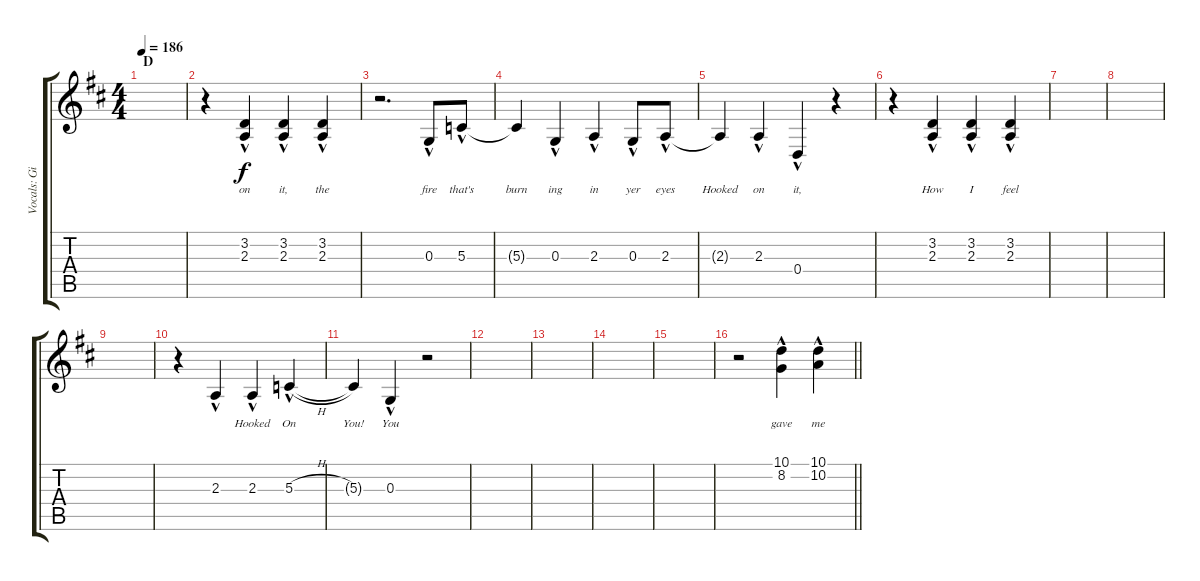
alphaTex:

\track ("Vocals: Gil" "Vocals: Gi") {instrument lead8bassandlead}
\staff {score tabs}
\tuning (E4 B3 G3 D3 A2 E2) {hide}
\ts (4 4)
\section ("" "D")
\tempo 186
\clef g2
\ks d
|
r.4 (3.2{hac} 2.3{hac}).4{lyrics (0 "on") lyrics (1 "") lyrics (2 "") lyrics (3 "") lyrics (4 "")} (3.2{hac} 2.3{hac}).4{lyrics (0 "it,") lyrics (1 "") lyrics (2 "") lyrics (3 "") lyrics (4 "")} (3.2{hac} 2.3{hac}).4{lyrics (0 "the") lyrics (1 "") lyrics (2 "") lyrics (3 "") lyrics (4 "")} |
r.2{d} 0.3{hac}.8{lyrics (0 "fire") lyrics (1 "") lyrics (2 "") lyrics (3 "") lyrics (4 "")} 5.3{hac}.8{lyrics (0 "that's") lyrics (1 "") lyrics (2 "") lyrics (3 "") lyrics (4 "")} |
5.3{t}.4{lyrics (0 "burn") lyrics (1 "") lyrics (2 "") lyrics (3 "") lyrics (4 "")} 0.3{hac}.4{lyrics (0 "ing") lyrics (1 "") lyrics (2 "") lyrics (3 "") lyrics (4 "")} 2.3{hac}.4{lyrics (0 "in") lyrics (1 "") lyrics (2 "") lyrics (3 "") lyrics (4 "")} 0.3{hac}.8{lyrics (0 "yer") lyrics (1 "") lyrics (2 "") lyrics (3 "") lyrics (4 "")} 2.3{hac}.8{lyrics (0 "eyes") lyrics (1 "") lyrics (2 "") lyrics (3 "") lyrics (4 "")} |
2.3{t}.4{lyrics (0 "Hooked") lyrics (1 "") lyrics (2 "") lyrics (3 "") lyrics (4 "")} 2.3{hac}.4{lyrics (0 "on") lyrics (1 "") lyrics (2 "") lyrics (3 "") lyrics (4 "")} 0.4{hac}.4{lyrics (0 "it,") lyrics (1 "") lyrics (2 "") lyrics (3 "") lyrics (4 "")} r.4 |
r.4 (3.2{hac} 2.3{hac}).4{lyrics (0 "How") lyrics (1 "") lyrics (2 "") lyrics (3 "") lyrics (4 "")} (3.2{hac} 2.3{hac}).4{lyrics (0 "I") lyrics (1 "") lyrics (2 "") lyrics (3 "") lyrics (4 "")} (3.2{hac} 2.3{hac}).4{lyrics (0 "feel") lyrics (1 "") lyrics (2 "") lyrics (3 "") lyrics (4 "")} |
|
|
|
r.4 2.3{hac}.4{lyrics (0 "") lyrics (1 "") lyrics (2 "") lyrics (3 "") lyrics (4 "")} 2.3{hac}.4{lyrics (0 "Hooked") lyrics (1 "") lyrics (2 "") lyrics (3 "") lyrics (4 "")} 5.3{h hac}.4{lyrics (0 "On") lyrics (1 "") lyrics (2 "") lyrics (3 "") lyrics (4 "")} |
5.3{t}.4{lyrics (0 "You!") lyrics (1 "") lyrics (2 "") lyrics (3 "") lyrics (4 "")} 0.3{hac}.4{lyrics (0 "You") lyrics (1 "") lyrics (2 "") lyrics (3 "") lyrics (4 "")} r.2 |
|
|
|
|
\barLineRight lightlight
r.2 (10.1{hac} 8.2{hac}).4{lyrics (0 "gave") lyrics (1 "") lyrics (2 "") lyrics (3 "") lyrics (4 "")} (10.1{hac} 10.2{hac}).4{lyrics (0 "me") lyrics (1 "") lyrics (2 "") lyrics (3 "") lyrics (4 "")}
